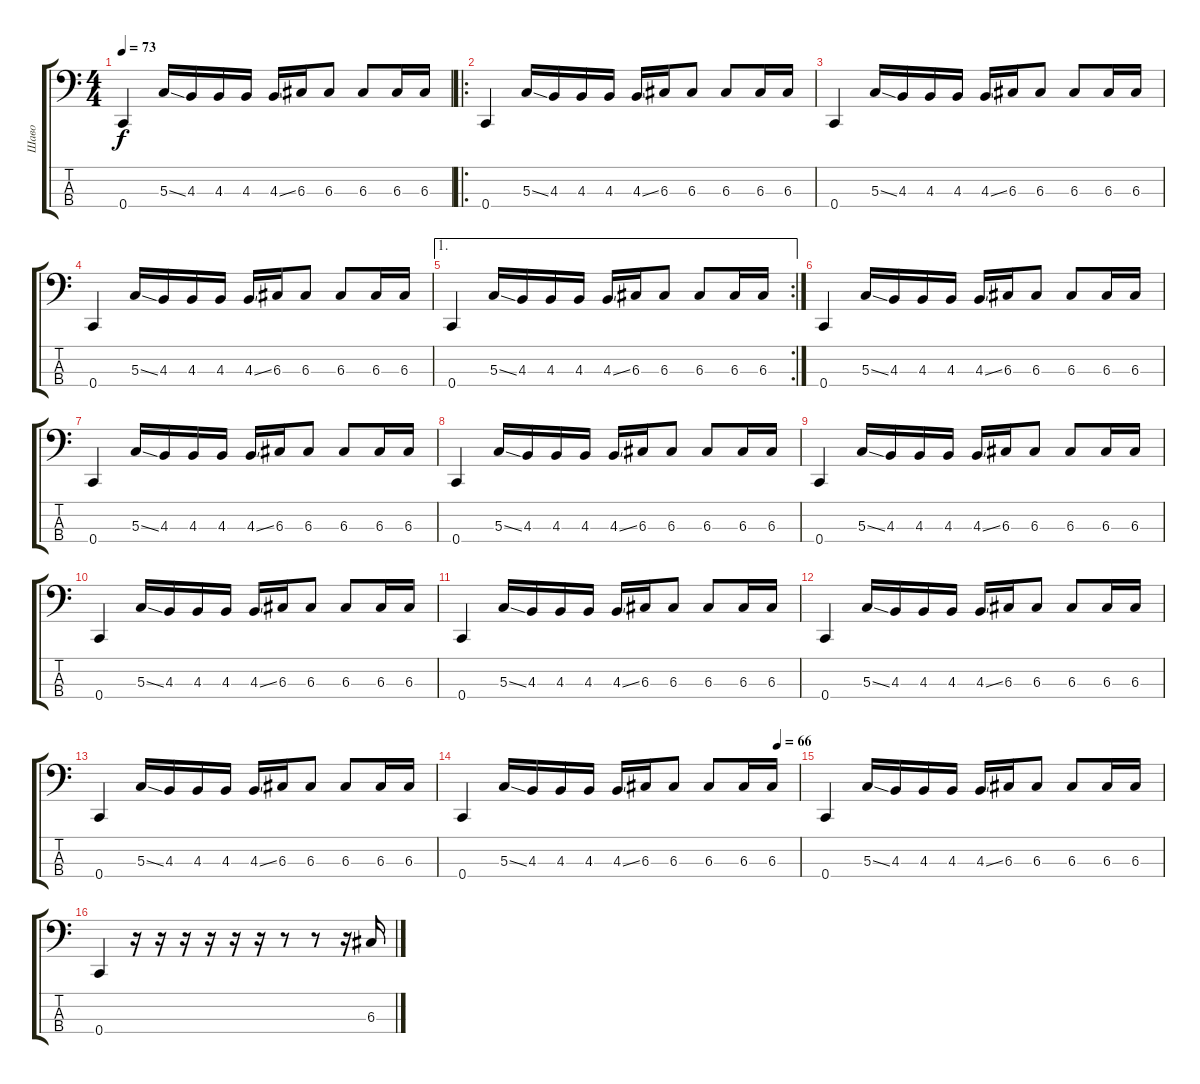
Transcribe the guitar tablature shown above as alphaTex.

\track ("Шаво" "Шаво") {instrument electricbassfinger}
\staff {score tabs}
\tuning (F2 C2 G1 C1) {hide}
\ts (4 4)
\tempo 73
\clef f4
\ks c
0.4.4{dy f} 5.3{ss}.16 4.3.16 4.3.16 4.3.16 4.3{ss}.16 6.3.16 6.3.8 6.3.8 6.3.16 6.3.16 |
\ro
0.4.4 5.3{ss}.16 4.3.16 4.3.16 4.3.16 4.3{ss}.16 6.3.16 6.3.8 6.3.8 6.3.16 6.3.16 |
0.4.4 5.3{ss}.16 4.3.16 4.3.16 4.3.16 4.3{ss}.16 6.3.16 6.3.8 6.3.8 6.3.16 6.3.16 |
0.4.4 5.3{ss}.16 4.3.16 4.3.16 4.3.16 4.3{ss}.16 6.3.16 6.3.8 6.3.8 6.3.16 6.3.16 |
\ae 1
\rc 2
0.4.4 5.3{ss}.16 4.3.16 4.3.16 4.3.16 4.3{ss}.16 6.3.16 6.3.8 6.3.8 6.3.16 6.3.16 |
0.4.4 5.3{ss}.16 4.3.16 4.3.16 4.3.16 4.3{ss}.16 6.3.16 6.3.8 6.3.8 6.3.16 6.3.16 |
0.4.4 5.3{ss}.16 4.3.16 4.3.16 4.3.16 4.3{ss}.16 6.3.16 6.3.8 6.3.8 6.3.16 6.3.16 |
0.4.4 5.3{ss}.16 4.3.16 4.3.16 4.3.16 4.3{ss}.16 6.3.16 6.3.8 6.3.8 6.3.16 6.3.16 |
0.4.4 5.3{ss}.16 4.3.16 4.3.16 4.3.16 4.3{ss}.16 6.3.16 6.3.8 6.3.8 6.3.16 6.3.16 |
0.4.4 5.3{ss}.16 4.3.16 4.3.16 4.3.16 4.3{ss}.16 6.3.16 6.3.8 6.3.8 6.3.16 6.3.16 |
0.4.4 5.3{ss}.16 4.3.16 4.3.16 4.3.16 4.3{ss}.16 6.3.16 6.3.8 6.3.8 6.3.16 6.3.16 |
0.4.4 5.3{ss}.16 4.3.16 4.3.16 4.3.16 4.3{ss}.16 6.3.16 6.3.8 6.3.8 6.3.16 6.3.16 |
0.4.4 5.3{ss}.16 4.3.16 4.3.16 4.3.16 4.3{ss}.16 6.3.16 6.3.8 6.3.8 6.3.16 6.3.16 |
\tempo (66 0.9375)
0.4.4 5.3{ss}.16 4.3.16 4.3.16 4.3.16 4.3{ss}.16 6.3.16 6.3.8 6.3.8 6.3.16 6.3.16 |
0.4.4 5.3{ss}.16 4.3.16 4.3.16 4.3.16 4.3{ss}.16 6.3.16 6.3.8 6.3.8 6.3.16 6.3.16 |
0.4.4 r.16 r.16 r.16 r.16 r.16 r.16 r.8 r.8 r.16 6.3.16
